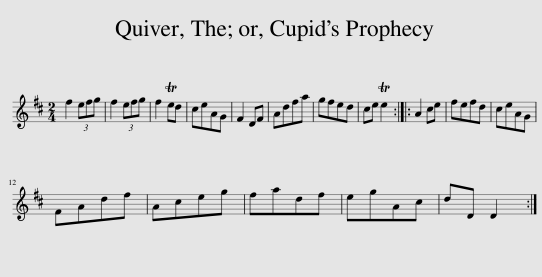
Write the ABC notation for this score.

X:1
L:1/8
M:2/4
I:linebreak $
K:D
V:1 treble
V:1
 f2 (3efg | f2 (3efg | f2 Ted | ceAG | F2 DF | %5
 Adfa | gfed | ce Te2 :: A2 ce | fefd | %10
 ceAG |$ FAdf | Aceg | fadf | egAc | %15
 dD D2 :| %16
